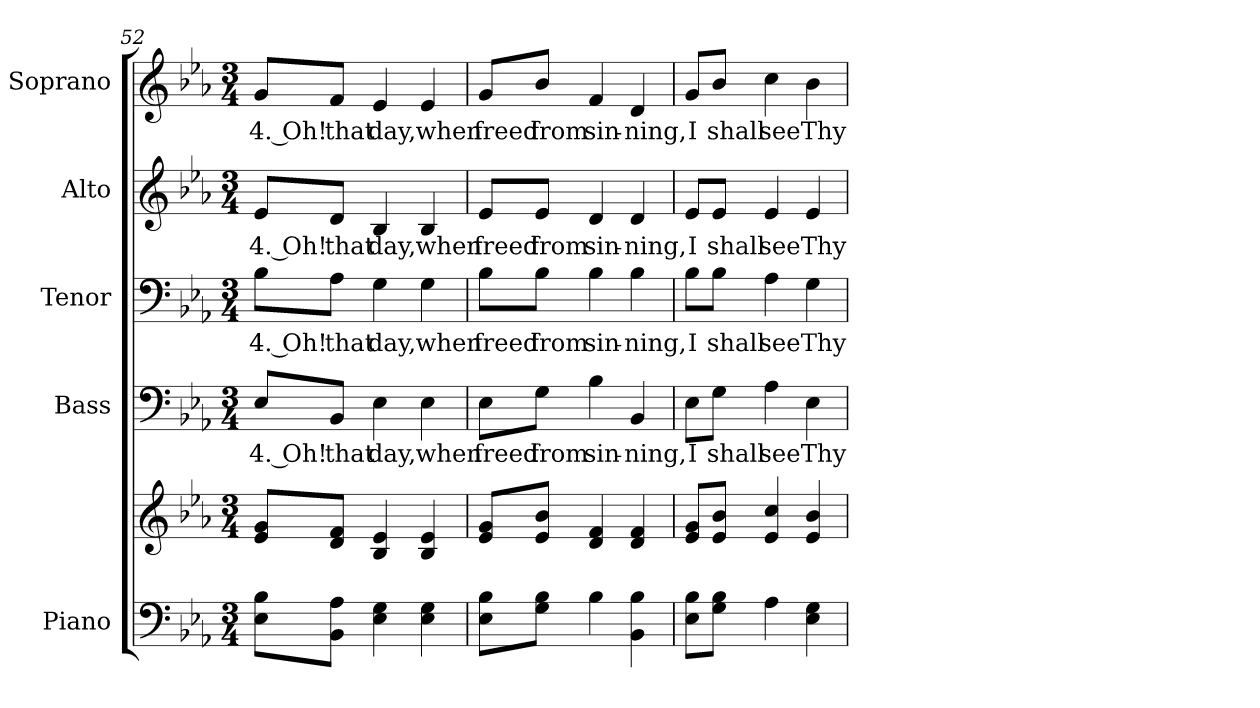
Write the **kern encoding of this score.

**kern	**kern	**kern	**text	**kern	**text	**kern	**text	**kern	**text
*part5	*part5	*part4	*part4	*part3	*part3	*part2	*part2	*part1	*part1
*staff6	*staff5	*staff4	*staff4	*staff3	*staff3	*staff2	*staff2	*staff1	*staff1
*I"Piano	*	*I"Bass	*	*I"Tenor	*	*I"Alto	*	*I"Soprano	*
*I'Pno.	*	*I'B.	*	*I'T.	*	*I'A.	*	*I'S.	*
*clefF4	*clefG2	*clefF4	*	*clefF4	*	*clefG2	*	*clefG2	*
*k[b-e-a-]	*k[b-e-a-]	*k[b-e-a-]	*	*k[b-e-a-]	*	*k[b-e-a-]	*	*k[b-e-a-]	*
*E-:	*E-:	*E-:	*	*E-:	*	*E-:	*	*E-:	*
*M3/4	*M3/4	*M3/4	*	*M3/4	*	*M3/4	*	*M3/4	*
=52	=52	=52	=52	=52	=52	=52	=52	=52	=52
!	!	!	!LO:LY:b:color=#000000	!	!	!	!	!	!
!	!	!	!	!	!LO:LY:b:color=#000000	!	!	!	!
!	!	!	!	!	!	!	!LO:LY:b:color=#000000	!	!
!	!	!	!	!	!	!	!	!	!LO:LY:b:color=#000000
8E-i\ 8B-iL	8e-i/ 8giL	8E-i/L	4. Oh!	8B-i\L	4. Oh!	8e-i/L	4. Oh!	8gi/L	4. Oh!
!	!	!	!LO:LY:b:color=#000000	!	!	!	!	!	!
!	!	!	!	!	!LO:LY:b:color=#000000	!	!	!	!
!	!	!	!	!	!	!	!LO:LY:b:color=#000000	!	!
!	!	!	!	!	!	!	!	!	!LO:LY:b:color=#000000
8BB-i\ 8A-iJ	8di/ 8fiJ	8BB-i/J	that	8A-i\J	that	8di/J	that	8fi/J	that
!	!	!	!LO:LY:b:color=#000000	!	!	!	!	!	!
!	!	!	!	!	!LO:LY:b:color=#000000	!	!	!	!
!	!	!	!	!	!	!	!LO:LY:b:color=#000000	!	!
!	!	!	!	!	!	!	!	!	!LO:LY:b:color=#000000
4E-i\ 4Gi	4B-i/ 4e-i	4E-i\	day,	4Gi\	day,	4B-i/	day,	4e-i/	day,
!	!	!	!LO:LY:b:color=#000000	!	!	!	!	!	!
!	!	!	!	!	!LO:LY:b:color=#000000	!	!	!	!
!	!	!	!	!	!	!	!LO:LY:b:color=#000000	!	!
!	!	!	!	!	!	!	!	!	!LO:LY:b:color=#000000
4E-i\ 4Gi	4B-i/ 4e-i	4E-i\	when	4Gi\	when	4B-i/	when	4e-i/	when
!!LO:PB:g=z
=53	=53	=53	=53	=53	=53	=53	=53	=53	=53
!	!	!	!LO:LY:b:color=#000000	!	!	!	!	!	!
!	!	!	!	!	!LO:LY:b:color=#000000	!	!	!	!
!	!	!	!	!	!	!	!LO:LY:b:color=#000000	!	!
!	!	!	!	!	!	!	!	!	!LO:LY:b:color=#000000
8E-i\ 8B-iL	8e-i/ 8giL	8E-i\L	freed	8B-i\L	freed	8e-i/L	freed	8gi/L	freed
!	!	!	!LO:LY:b:color=#000000	!	!	!	!	!	!
!	!	!	!	!	!LO:LY:b:color=#000000	!	!	!	!
!	!	!	!	!	!	!	!LO:LY:b:color=#000000	!	!
!	!	!	!	!	!	!	!	!	!LO:LY:b:color=#000000
8Gi\ 8B-iJ	8e-i/ 8b-iJ	8Gi\J	from	8B-i\J	from	8e-i/J	from	8b-i/J	from
!	!	!	!LO:LY:b:color=#000000	!	!	!	!	!	!
!	!	!	!	!	!LO:LY:b:color=#000000	!	!	!	!
!	!	!	!	!	!	!	!LO:LY:b:color=#000000	!	!
!	!	!	!	!	!	!	!	!	!LO:LY:b:color=#000000
4B-i\	4di/ 4fi	4B-i\	sin-	4B-i\	sin-	4di/	sin-	4fi/	sin-
!	!	!	!LO:LY:b:color=#000000	!	!	!	!	!	!
!	!	!	!	!	!LO:LY:b:color=#000000	!	!	!	!
!	!	!	!	!	!	!	!LO:LY:b:color=#000000	!	!
!	!	!	!	!	!	!	!	!	!LO:LY:b:color=#000000
4BB-i\ 4B-i	4di/ 4fi	4BB-i/	-ning,	4B-i\	-ning,	4di/	-ning,	4di/	-ning,
=54	=54	=54	=54	=54	=54	=54	=54	=54	=54
!	!	!	!LO:LY:b:color=#000000	!	!	!	!	!	!
!	!	!	!	!	!LO:LY:b:color=#000000	!	!	!	!
!	!	!	!	!	!	!	!LO:LY:b:color=#000000	!	!
!	!	!	!	!	!	!	!	!	!LO:LY:b:color=#000000
8E-i\ 8B-iL	8e-i/ 8giL	8E-i\L	I	8B-i\L	I	8e-i/L	I	8gi/L	I
!	!	!	!LO:LY:b:color=#000000	!	!	!	!	!	!
!	!	!	!	!	!LO:LY:b:color=#000000	!	!	!	!
!	!	!	!	!	!	!	!LO:LY:b:color=#000000	!	!
!	!	!	!	!	!	!	!	!	!LO:LY:b:color=#000000
8Gi\ 8B-iJ	8e-i/ 8b-iJ	8Gi\J	shall	8B-i\J	shall	8e-i/J	shall	8b-i/J	shall
!	!	!	!LO:LY:b:color=#000000	!	!	!	!	!	!
!	!	!	!	!	!LO:LY:b:color=#000000	!	!	!	!
!	!	!	!	!	!	!	!LO:LY:b:color=#000000	!	!
!	!	!	!	!	!	!	!	!	!LO:LY:b:color=#000000
4A-i\	4e-i/ 4cci	4A-i\	see	4A-i\	see	4e-i/	see	4cci\	see
!	!	!	!LO:LY:b:color=#000000	!	!	!	!	!	!
!	!	!	!	!	!LO:LY:b:color=#000000	!	!	!	!
!	!	!	!	!	!	!	!LO:LY:b:color=#000000	!	!
!	!	!	!	!	!	!	!	!	!LO:LY:b:color=#000000
4E-i\ 4Gi	4e-i/ 4b-i	4E-i\	Thy	4Gi\	Thy	4e-i/	Thy	4b-i\	Thy
=	=	=	=	=	=	=	=	=	=
*-	*-	*-	*-	*-	*-	*-	*-	*-	*-
